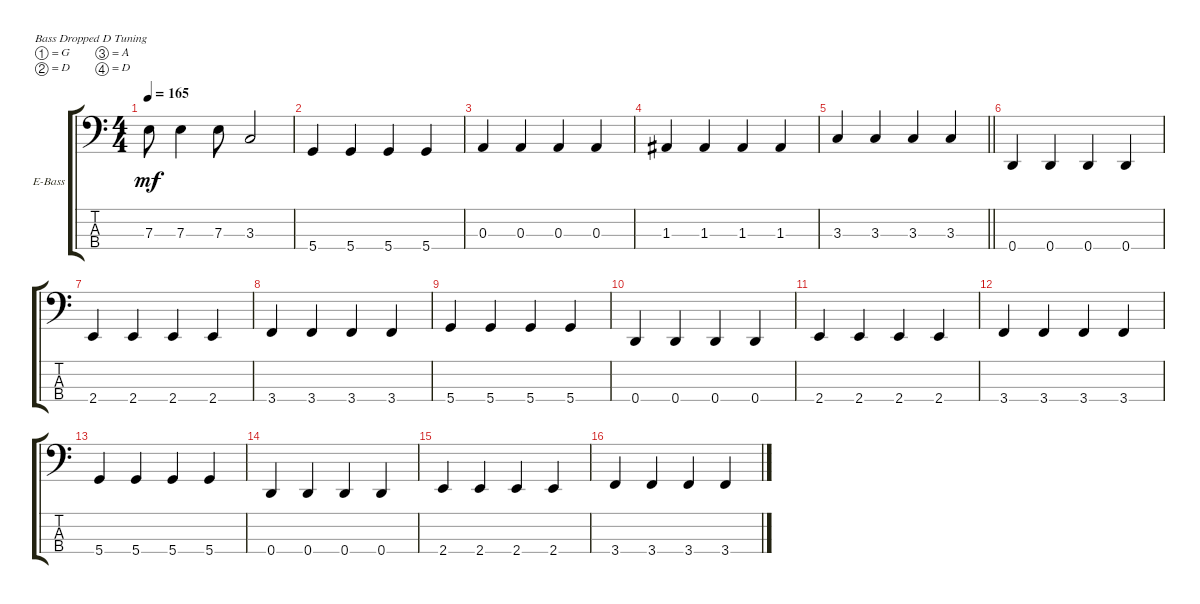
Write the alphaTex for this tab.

\defaultSystemsLayout 4
\bracketExtendMode groupsimilarinstruments
\firstSystemTrackNameOrientation horizontal
\otherSystemsTrackNameOrientation horizontal
\track ("Electric Bass" "E-Bass") {instrument electricbassfinger}
\staff {score tabs}
\tuning (G2 D2 A1 D1)
\ts (4 4)
\tempo 165
\clef f4
\ks c
7.3.8{dy mf} 7.3.4 7.3.8 3.3.2 |
5.4.4 5.4.4 5.4.4 5.4.4 |
0.3.4 0.3.4 0.3.4 0.3.4 |
1.3.4 1.3.4 1.3.4 1.3.4 |
\barLineRight lightlight
3.3.4 3.3.4 3.3.4 3.3.4 |
0.4.4 0.4.4 0.4.4 0.4.4 |
2.4.4 2.4.4 2.4.4 2.4.4 |
3.4.4 3.4.4 3.4.4 3.4.4 |
5.4.4 5.4.4 5.4.4 5.4.4 |
0.4.4 0.4.4 0.4.4 0.4.4 |
2.4.4 2.4.4 2.4.4 2.4.4 |
3.4.4 3.4.4 3.4.4 3.4.4 |
5.4.4 5.4.4 5.4.4 5.4.4 |
0.4.4 0.4.4 0.4.4 0.4.4 |
2.4.4 2.4.4 2.4.4 2.4.4 |
3.4.4 3.4.4 3.4.4 3.4.4
